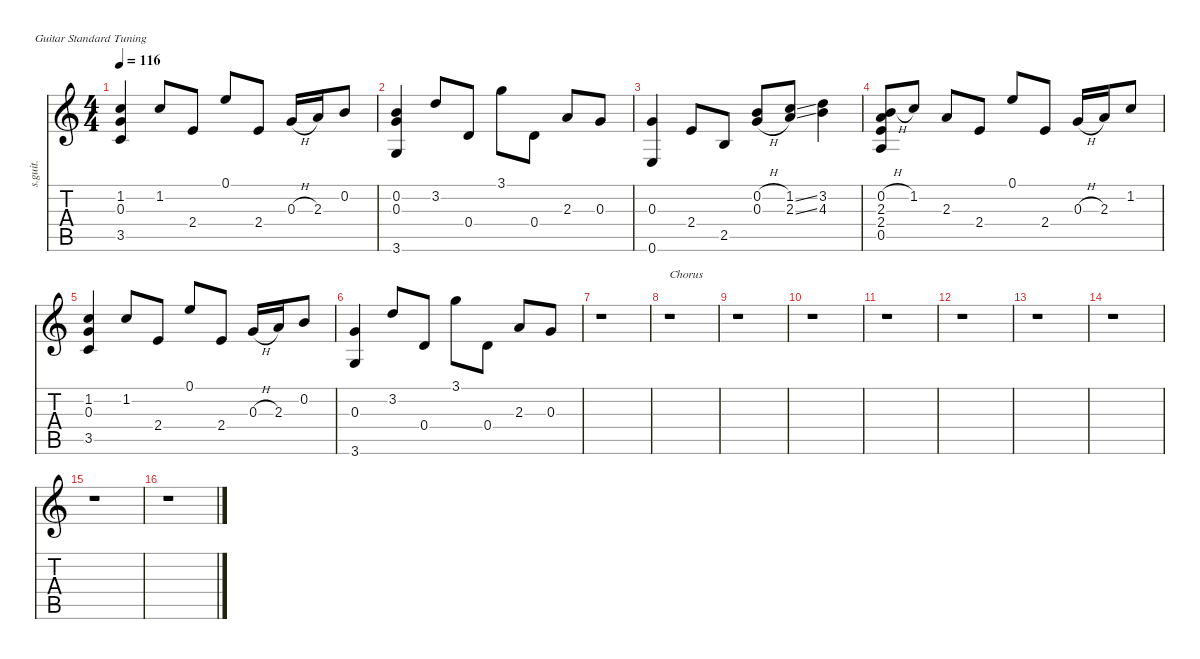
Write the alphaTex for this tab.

\defaultSystemsLayout 4
\hideDynamics
\bracketExtendMode nobrackets
\track ("Gtr. 1 (Other)" "s.guit.") {instrument acousticguitarsteel}
\staff {score tabs}
\tuning (E4 B3 G3 D3 A2 E2)
\ts (4 4)
\tempo 116
\clef g2
\ks c
(1.2 0.3 3.5).4{dy f} 1.2.8 2.4.8 0.1.8 2.4.8 0.3{h}.16 2.3.16 0.2.8 |
(0.2 0.3 3.6).4 3.2.8 0.4.8 3.1.8 0.4.8 2.3.8 0.3.8 |
(0.3 0.6).4 2.4.8 2.5.8 (0.2{h} 0.3{h}).8 (1.2{ss} 2.3{ss}).8 (3.2 4.3).4 |
(0.2{h} 2.3 2.4 0.5).8 1.2.8 2.3.8 2.4.8 0.1.8 2.4.8 0.3{h}.16 2.3.16 1.2.8 |
(1.2 0.3 3.5).4 1.2.8 2.4.8 0.1.8 2.4.8 0.3{h}.16 2.3.16 0.2.8 |
(0.3 3.6).4 3.2.8 0.4.8 3.1.8 0.4.8 2.3.8 0.3.8 |
r.1 |
r.1{txt "Chorus"} |
r.1 |
r.1 |
r.1 |
r.1 |
r.1 |
r.1 |
r.1 |
r.1
